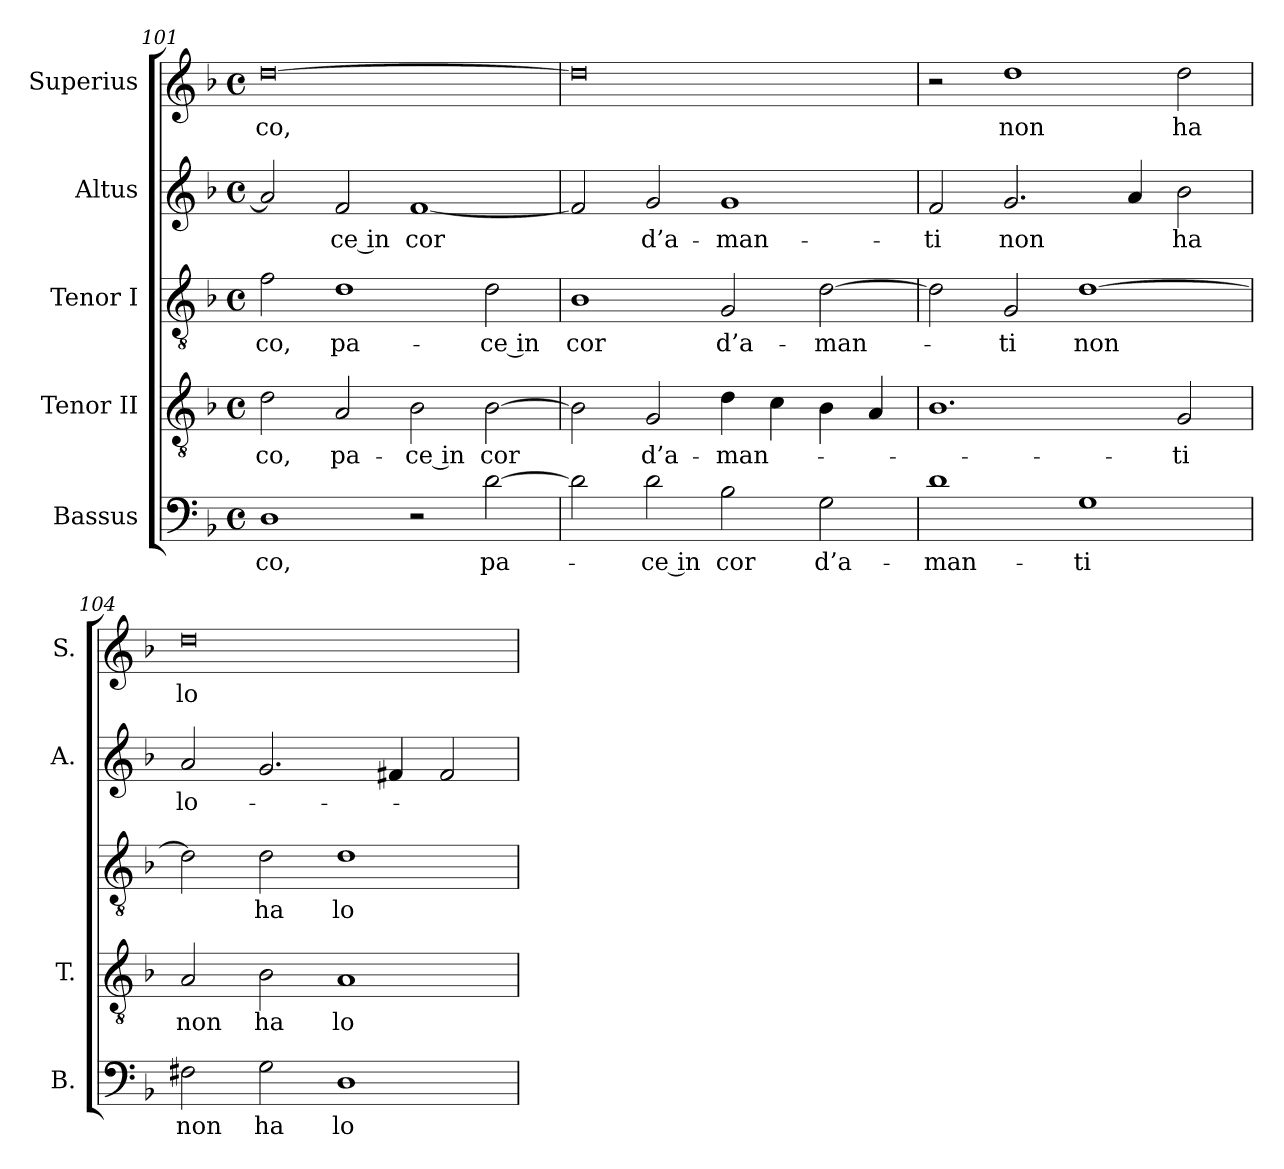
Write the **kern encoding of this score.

**kern	**text	**kern	**text	**kern	**text	**kern	**text	**kern	**text
*part5	*part5	*part4	*part4	*part3	*part3	*part2	*part2	*part1	*part1
*staff5	*staff5	*staff4	*staff4	*staff3	*staff3	*staff2	*staff2	*staff1	*staff1
*I"Bassus	*	*I"Tenor II	*	*I"Tenor I	*	*I"Altus	*	*I"Superius	*
*I'B.	*	*I'T.	*	*	*	*I'A.	*	*I'S.	*
*clefF4	*	*clefGv2	*	*clefGv2	*	*clefG2	*	*clefG2	*
*	*	*ITrd7c12	*	*	*	*	*	*	*
*k[b-]	*	*k[b-]	*	*k[b-]	*	*k[b-]	*	*k[b-]	*
*F:	*	*F:	*	*F:	*	*F:	*	*F:	*
*M4/4	*	*M4/4	*	*M4/4	*	*M4/4	*	*M4/4	*
*met(c)	*	*met(c)	*	*met(c)	*	*met(c)	*	*met(c)	*
=101	=101	=101	=101	=101	=101	=101	=101	=101	=101
!	!LO:LY:b:color=#000000	!	!	!	!	!	!	!	!
!	!	!	!LO:LY:b:color=#000000	!	!	!	!	!	!
!	!	!	!	!	!LO:LY:b:color=#000000	!	!	!	!
!	!	!	!	!	!	!	!	!	!LO:LY:b:color=#000000
1Di	-co,	2Di\	-co,	2fi\	-co,	2ai/]	.	[>0ddi	-co,
!	!	!	!LO:LY:b:color=#000000	!	!	!	!	!	!
!	!	!	!	!	!LO:LY:b:color=#000000	!	!	!	!
!	!	!	!	!	!	!	!LO:LY:b:color=#000000	!	!
.	.	2AAi/	pa-	1di	pa-	2fi/	-ce in	.	.
!	!	!	!LO:LY:b:color=#000000	!	!	!	!	!	!
!	!	!	!	!	!	!	!LO:LY:b:color=#000000	!	!
2r	.	2BB-i\	-ce in	.	.	[<1fi	cor	.	.
!	!LO:LY:b:color=#000000	!	!	!	!	!	!	!	!
!	!	!	!LO:LY:b:color=#000000	!	!	!	!	!	!
!	!	!	!	!	!LO:LY:b:color=#000000	!	!	!	!
[>2di\	pa-	[>2BB-i\	cor	2di\	-ce in	.	.	.	.
!!LO:PB:g=z
=102	=102	=102	=102	=102	=102	=102	=102	=102	=102
!	!	!	!	!	!LO:LY:b:color=#000000	!	!	!	!
2di\]	.	2BB-i\]	.	1B-i	cor	2fi/]	.	0ddi]	.
!	!LO:LY:b:color=#000000	!	!	!	!	!	!	!	!
!	!	!	!LO:LY:b:color=#000000	!	!	!	!	!	!
!	!	!	!	!	!	!	!LO:LY:b:color=#000000	!	!
2di\	-ce in	2GGi/	d’a-	.	.	2gi/	d’a-	.	.
!	!LO:LY:b:color=#000000	!	!	!	!	!	!	!	!
!	!	!	!LO:LY:b:color=#000000	!	!	!	!	!	!
!	!	!	!	!	!LO:LY:b:color=#000000	!	!	!	!
!	!	!	!	!	!	!	!LO:LY:b:color=#000000	!	!
2B-i\	cor	4Di\	-man-	2Gi/	d’a-	1gi	-man-	.	.
.	.	4Ci\	.	.	.	.	.	.	.
!	!LO:LY:b:color=#000000	!	!	!	!	!	!	!	!
!	!	!	!	!	!LO:LY:b:color=#000000	!	!	!	!
2Gi\	d’a-	4BB-i\	.	[>2di\	-man-	.	.	.	.
.	.	4AAi/	.	.	.	.	.	.	.
=103	=103	=103	=103	=103	=103	=103	=103	=103	=103
!	!LO:LY:b:color=#000000	!	!	!	!	!	!	!	!
!	!	!	!	!	!	!	!LO:LY:b:color=#000000	!	!
1di	-man-	1.BB-i	.	2di\]	.	2fi/	-ti	2r	.
!	!	!	!	!	!LO:LY:b:color=#000000	!	!	!	!
!	!	!	!	!	!	!	!LO:LY:b:color=#000000	!	!
!	!	!	!	!	!	!	!	!	!LO:LY:b:color=#000000
.	.	.	.	2Gi/	-ti	2.gi/	non	1ddi	non
!	!LO:LY:b:color=#000000	!	!	!	!	!	!	!	!
!	!	!	!	!	!LO:LY:b:color=#000000	!	!	!	!
1Gi	-ti	.	.	[>1di	non	.	.	.	.
.	.	.	.	.	.	4ai/	.	.	.
!	!	!	!LO:LY:b:color=#000000	!	!	!	!	!	!
!	!	!	!	!	!	!	!LO:LY:b:color=#000000	!	!
!	!	!	!	!	!	!	!	!	!LO:LY:b:color=#000000
.	.	2GGi/	-ti	.	.	2b-i\	ha	2ddi\	ha
=104	=104	=104	=104	=104	=104	=104	=104	=104	=104
!	!LO:LY:b:color=#000000	!	!	!	!	!	!	!	!
!	!	!	!LO:LY:b:color=#000000	!	!	!	!	!	!
!	!	!	!	!	!	!	!LO:LY:b:color=#000000	!	!
!	!	!	!	!	!	!	!	!	!LO:LY:b:color=#000000
2F#Xi\	non	2AAi/	non	2di\]	.	2ai/	lo-	0ddi	lo-
!	!LO:LY:b:color=#000000	!	!	!	!	!	!	!	!
!	!	!	!LO:LY:b:color=#000000	!	!	!	!	!	!
!	!	!	!	!	!LO:LY:b:color=#000000	!	!	!	!
2Gi\	ha	2BB-i\	ha	2di\	ha	2.gi/	.	.	.
!	!LO:LY:b:color=#000000	!	!	!	!	!	!	!	!
!	!	!	!LO:LY:b:color=#000000	!	!	!	!	!	!
!	!	!	!	!	!LO:LY:b:color=#000000	!	!	!	!
1Di	lo-	1AAi	lo-	1di	lo-	.	.	.	.
.	.	.	.	.	.	4f#Xi/	.	.	.
.	.	.	.	.	.	2f#i/	.	.	.
=	=	=	=	=	=	=	=	=	=
*-	*-	*-	*-	*-	*-	*-	*-	*-	*-
